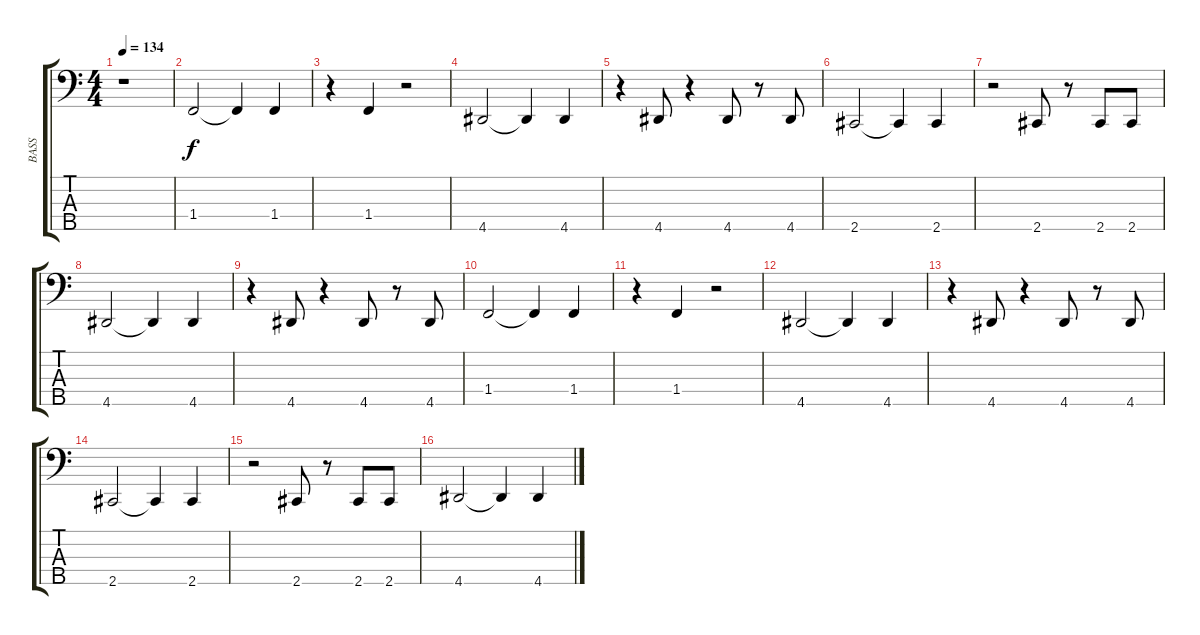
\track ("BASS" "BASS") {instrument electricbasspick}
\staff {score tabs}
\tuning (G2 D2 A1 E1 B0) {hide}
\ts (4 4)
\tempo 134
\clef f4
\ks c
r.1{dy f} |
1.4.2 1.4{t}.4 1.4.4 |
r.4 1.4.4 r.2 |
4.5.2 4.5{t}.4 4.5.4 |
r.4 4.5.8 r.4 4.5.8 r.8 4.5.8 |
2.5.2 2.5{t}.4 2.5.4 |
r.2 2.5.8 r.8 2.5.8 2.5.8 |
4.5.2 4.5{t}.4 4.5.4 |
r.4 4.5.8 r.4 4.5.8 r.8 4.5.8 |
1.4.2 1.4{t}.4 1.4.4 |
r.4 1.4.4 r.2 |
4.5.2 4.5{t}.4 4.5.4 |
r.4 4.5.8 r.4 4.5.8 r.8 4.5.8 |
2.5.2 2.5{t}.4 2.5.4 |
r.2 2.5.8 r.8 2.5.8 2.5.8 |
4.5.2 4.5{t}.4 4.5.4
